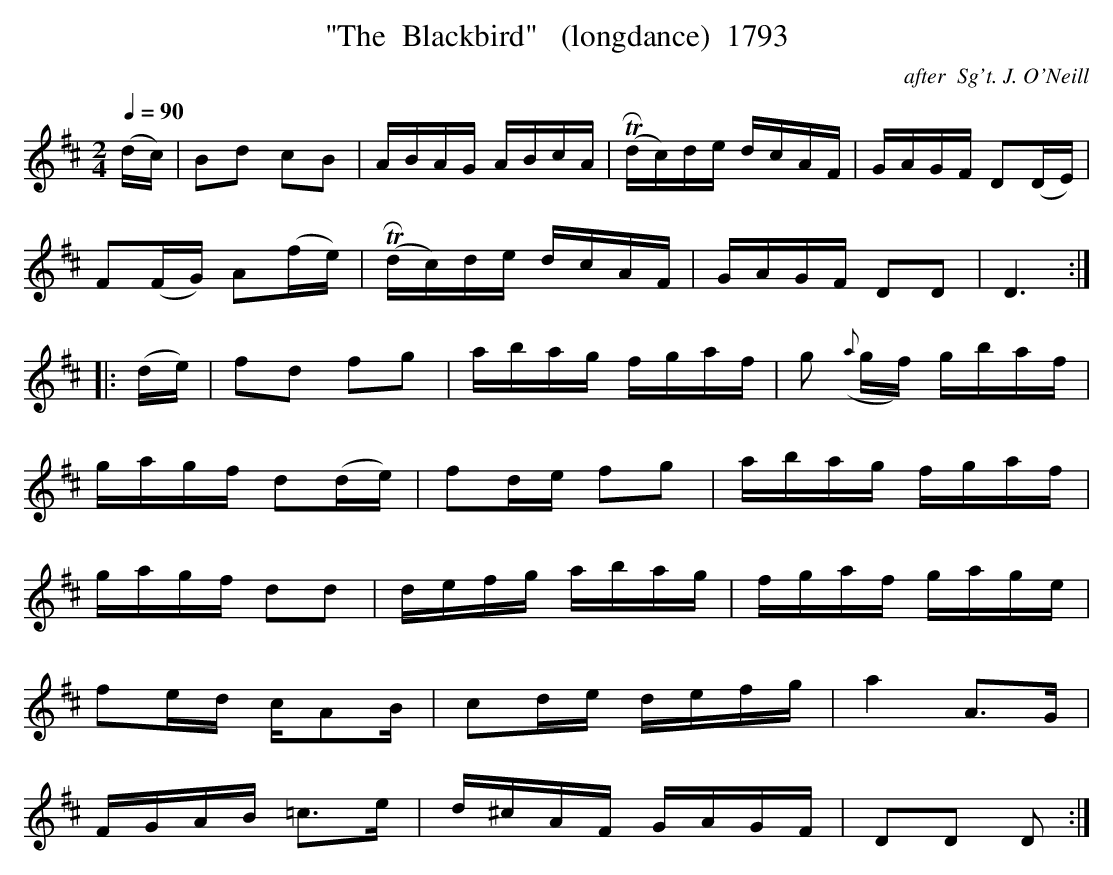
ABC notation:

X:1
T:"The  Blackbird"   (longdance)  1793
C:after  Sg't. J. O'Neill
BRENNAN July 2003 (HTTP://WWW.SOSYOURMOM.COM)
Q:1/4=90
M:2/4
L:1/16
K:D
(dc)|B2d2 c2B2|ABAG ABcA| (TRdc)de dcAF|GAGF D2(DE)|
F2(FG) A2(fe)| (TRdc)de dcAF|GAGF D2D2|D6:|
|:(de)|f2d2 f2g2|abag fgaf|g2 ({a}gf) gbaf|
gagf d2(de)|f2de f2g2|abag fgaf|
gagf d2d2|defg abag|fgaf gage|
f2ed cA2B|c2de defg|a4A3G|
FGAB =c3e|d^cAF GAGF|D2D2 D2:|
